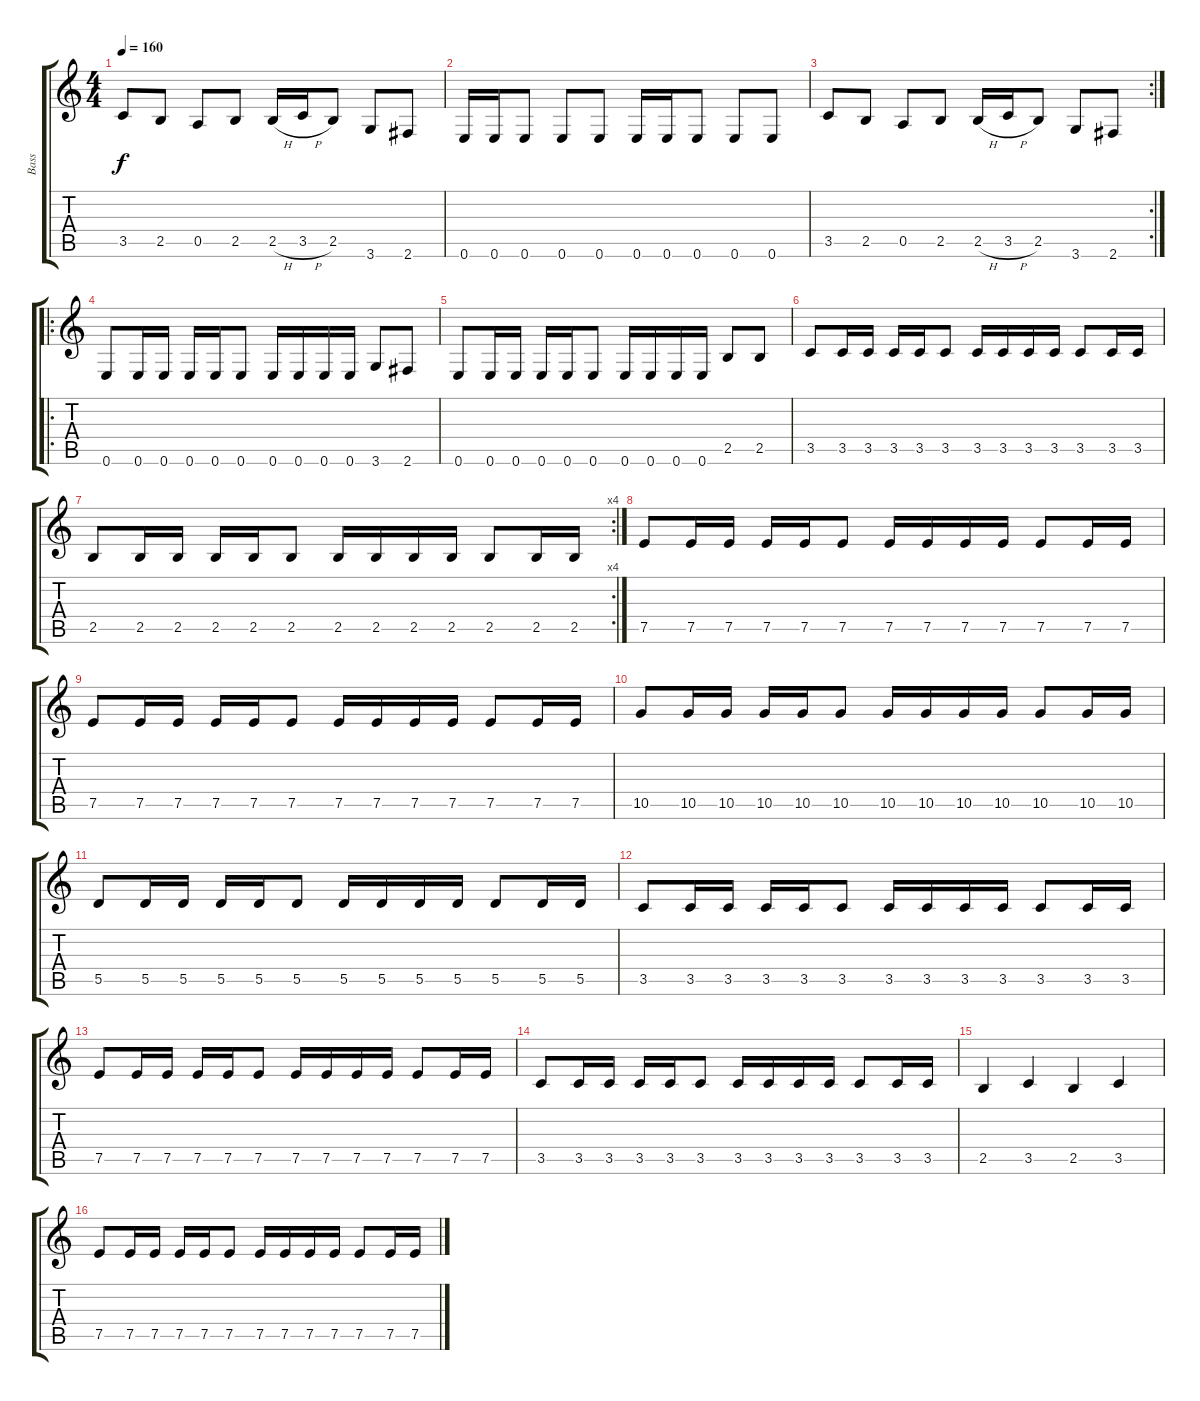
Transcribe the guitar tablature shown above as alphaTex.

\track ("Bass" "Bass") {instrument electricbasspick}
\staff {score tabs}
\tuning (E4 B3 G3 D3 A2 E2) {hide}
\ts (4 4)
\tempo 160
\clef g2
\ks c
3.5.8{dy f} 2.5.8 0.5.8 2.5.8 2.5{h}.16 3.5{h}.16 2.5.8 3.6.8 2.6.8 |
0.6.16 0.6.16 0.6.8 0.6.8 0.6.8 0.6.16 0.6.16 0.6.8 0.6.8 0.6.8 |
\rc 2
3.5.8 2.5.8 0.5.8 2.5.8 2.5{h}.16 3.5{h}.16 2.5.8 3.6.8 2.6.8 |
\ro
0.6.8 0.6.16 0.6.16 0.6.16 0.6.16 0.6.8 0.6.16 0.6.16 0.6.16 0.6.16 3.6.8 2.6.8 |
0.6.8 0.6.16 0.6.16 0.6.16 0.6.16 0.6.8 0.6.16 0.6.16 0.6.16 0.6.16 2.5.8 2.5.8 |
3.5.8 3.5.16 3.5.16 3.5.16 3.5.16 3.5.8 3.5.16 3.5.16 3.5.16 3.5.16 3.5.8 3.5.16 3.5.16 |
\rc 4
2.5.8 2.5.16 2.5.16 2.5.16 2.5.16 2.5.8 2.5.16 2.5.16 2.5.16 2.5.16 2.5.8 2.5.16 2.5.16 |
7.5.8 7.5.16 7.5.16 7.5.16 7.5.16 7.5.8 7.5.16 7.5.16 7.5.16 7.5.16 7.5.8 7.5.16 7.5.16 |
7.5.8 7.5.16 7.5.16 7.5.16 7.5.16 7.5.8 7.5.16 7.5.16 7.5.16 7.5.16 7.5.8 7.5.16 7.5.16 |
10.5.8 10.5.16 10.5.16 10.5.16 10.5.16 10.5.8 10.5.16 10.5.16 10.5.16 10.5.16 10.5.8 10.5.16 10.5.16 |
5.5.8 5.5.16 5.5.16 5.5.16 5.5.16 5.5.8 5.5.16 5.5.16 5.5.16 5.5.16 5.5.8 5.5.16 5.5.16 |
3.5.8 3.5.16 3.5.16 3.5.16 3.5.16 3.5.8 3.5.16 3.5.16 3.5.16 3.5.16 3.5.8 3.5.16 3.5.16 |
7.5.8 7.5.16 7.5.16 7.5.16 7.5.16 7.5.8 7.5.16 7.5.16 7.5.16 7.5.16 7.5.8 7.5.16 7.5.16 |
3.5.8 3.5.16 3.5.16 3.5.16 3.5.16 3.5.8 3.5.16 3.5.16 3.5.16 3.5.16 3.5.8 3.5.16 3.5.16 |
2.5.4 3.5.4 2.5.4 3.5.4 |
7.5.8 7.5.16 7.5.16 7.5.16 7.5.16 7.5.8 7.5.16 7.5.16 7.5.16 7.5.16 7.5.8 7.5.16 7.5.16
